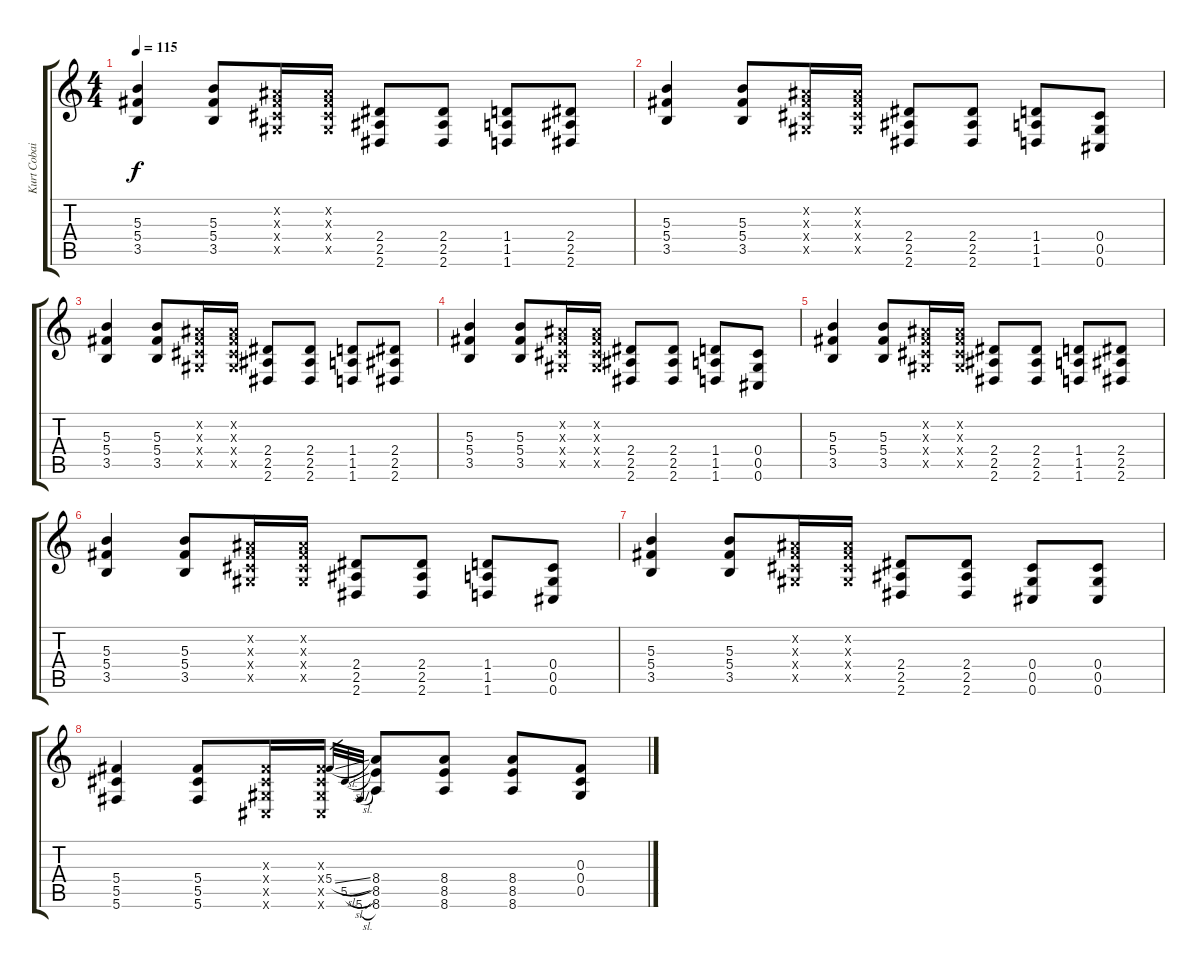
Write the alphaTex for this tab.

\track ("Kurt Cobain - Guitar II" "Kurt Cobai") {instrument distortionguitar}
\staff {score tabs}
\tuning (Eb4 Bb3 Gb3 Db3 Ab2 Db2) {hide}
\ts (4 4)
\tempo 115
\clef g2
\ks c
(5.3 5.4 3.5).4{dy f} (5.3 5.4 3.5).8 (0.2{x} 0.3{x} 0.4{x} 0.5{x}).16 (0.2{x} 0.3{x} 0.4{x} 0.5{x}).16 (2.4 2.5 2.6).8 (2.4 2.5 2.6).8 (1.4 1.5 1.6).8 (2.4 2.5 2.6).8 |
(5.3 5.4 3.5).4 (5.3 5.4 3.5).8 (0.2{x} 0.3{x} 0.4{x} 0.5{x}).16 (0.2{x} 0.3{x} 0.4{x} 0.5{x}).16 (2.4 2.5 2.6).8 (2.4 2.5 2.6).8 (1.4 1.5 1.6).8 (0.4 0.5 0.6).8 |
(5.3 5.4 3.5).4 (5.3 5.4 3.5).8 (0.2{x} 0.3{x} 0.4{x} 0.5{x}).16 (0.2{x} 0.3{x} 0.4{x} 0.5{x}).16 (2.4 2.5 2.6).8 (2.4 2.5 2.6).8 (1.4 1.5 1.6).8 (2.4 2.5 2.6).8 |
(5.3 5.4 3.5).4 (5.3 5.4 3.5).8 (0.2{x} 0.3{x} 0.4{x} 0.5{x}).16 (0.2{x} 0.3{x} 0.4{x} 0.5{x}).16 (2.4 2.5 2.6).8 (2.4 2.5 2.6).8 (1.4 1.5 1.6).8 (0.4 0.5 0.6).8 |
(5.3 5.4 3.5).4 (5.3 5.4 3.5).8 (0.2{x} 0.3{x} 0.4{x} 0.5{x}).16 (0.2{x} 0.3{x} 0.4{x} 0.5{x}).16 (2.4 2.5 2.6).8 (2.4 2.5 2.6).8 (1.4 1.5 1.6).8 (2.4 2.5 2.6).8 |
(5.3 5.4 3.5).4 (5.3 5.4 3.5).8 (0.2{x} 0.3{x} 0.4{x} 0.5{x}).16 (0.2{x} 0.3{x} 0.4{x} 0.5{x}).16 (2.4 2.5 2.6).8 (2.4 2.5 2.6).8 (1.4 1.5 1.6).8 (0.4 0.5 0.6).8 |
(5.3 5.4 3.5).4 (5.3 5.4 3.5).8 (0.2{x} 0.3{x} 0.4{x} 0.5{x}).16 (0.2{x} 0.3{x} 0.4{x} 0.5{x}).16 (2.4 2.5 2.6).8 (2.4 2.5 2.6).8 (0.4 0.5 0.6).8 (0.4 0.5 0.6).8 |
(5.4 5.5 5.6).4 (5.4 5.5 5.6).8 (0.3{x} 0.4{x} 0.5{x} 0.6{x}).16 (0.3{x} 0.4{x} 0.5{x} 0.6{x}).16 5.4{sl}.32{gr} 5.5{sl}.32{gr} 5.6{sl}.32{gr} (8.4 8.5 8.6).8 (8.4 8.5 8.6).8 (8.4 8.5 8.6).8 (0.3 0.4 0.5).8
